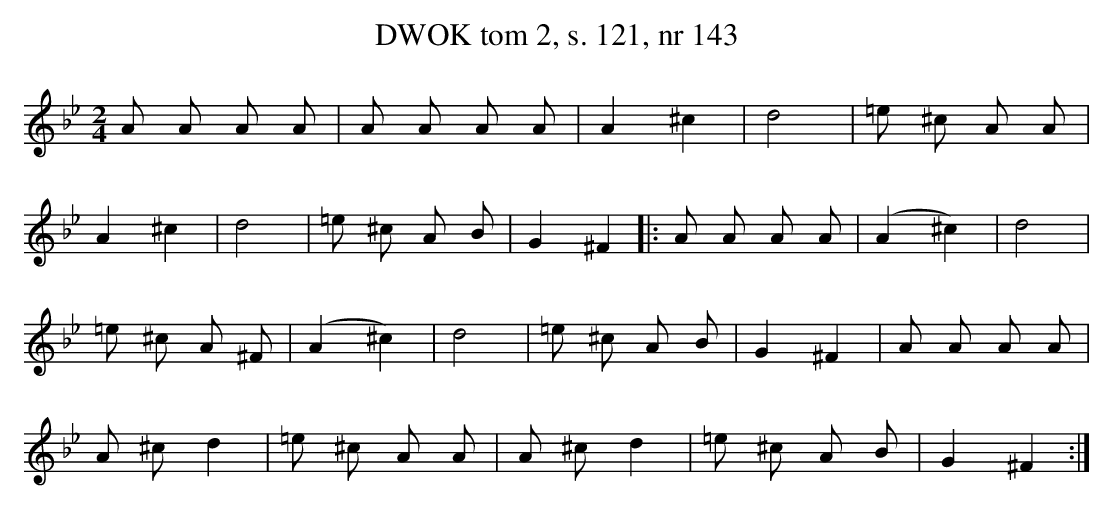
X:1
T: DWOK tom 2, s. 121, nr 143
L: 1/16
M: 2/4
K: Bb
A2 A2 A2 A2 |\
A2 A2 A2 A2 |\
A4  ^c4 |\
d8 |\
=e2 ^c2 A2 A2 |
A4 ^c4 |\
d8 |\
=e2 ^c2 A2 B2 |\
G4 ^F4 |:\
A2 A2 A2 A2 |\
(A4 ^c4) |\
d8 |
=e2 ^c2 A2 ^F2 |\
(A4 ^c4) |\
d8 |\
=e2 ^c2 A2 B2 |\
G4 ^F4 |\
A2 A2 A2 A2 |
A2 ^c2 d4 |\
=e2 ^c2 A2 A2 |\
A2 ^c2 d4 |\
=e2 ^c2 A2 B2 |\
G4 ^F4 :|
